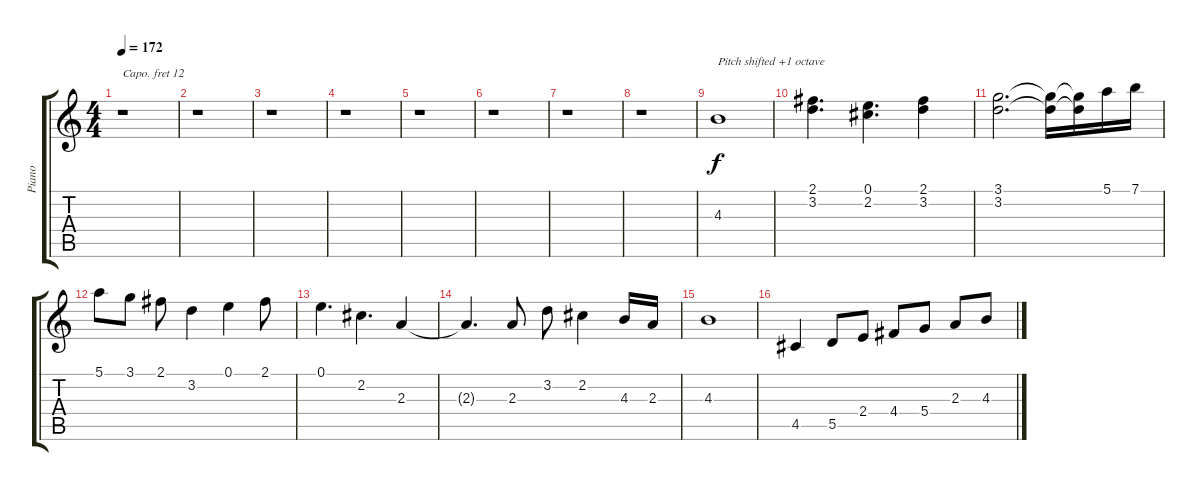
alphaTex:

\track ("Piano" "Piano") {instrument acousticgrandpiano}
\staff {score tabs}
\capo 12
\tuning (E4 B3 G3 D3 A2 E2) {hide}
\ts (4 4)
\tempo 172
\clef g2
\ks c
r.1{dy f} |
r.1 |
r.1 |
r.1 |
r.1 |
r.1 |
r.1 |
r.1 |
4.3.1{txt "Pitch shifted +1 octave "} |
(2.1 3.2).4{d} (0.1 2.2).4{d} (2.1 3.2).4 |
(3.1 3.2).2{d} (3.1{t} 3.2{t}).16 (3.1{t} 3.2{t}).16 5.1.16 7.1.16 |
5.1.8 3.1.8 2.1.8 3.2.4 0.1.4 2.1.8 |
0.1.4{d} 2.2.4{d} 2.3.4 |
2.3{t}.4{d} 2.3.8 3.2.8 2.2.4 4.3.16 2.3.16 |
4.3.1 |
4.5.4 5.5.8 2.4.8 4.4.8 5.4.8 2.3.8 4.3.8
